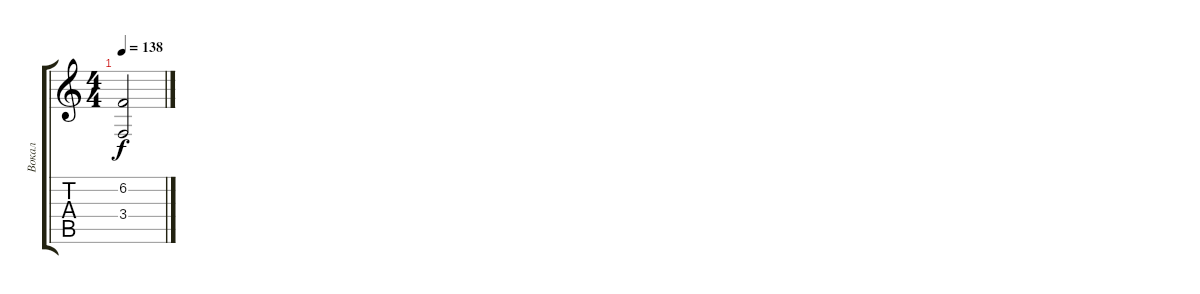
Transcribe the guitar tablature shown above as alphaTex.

\track ("Вокал" "Вокал") {instrument electricgrandpiano}
\staff {score tabs}
\tuning (E4 B3 G3 D3 A2 E2) {hide}
\ts (4 4)
\tempo 138
\clef g2
\ks c
(6.2 3.4).2{dy f}
